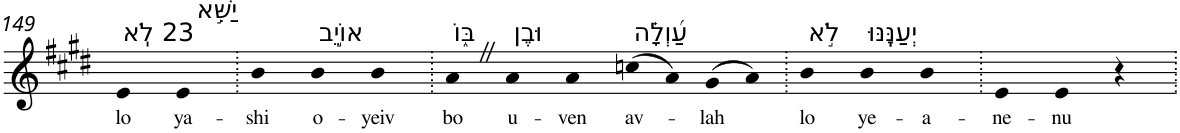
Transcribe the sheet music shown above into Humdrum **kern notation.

**kern	**text
*part1	*part1
*staff1	*staff1
*I"Piano	*
*I'Pno	*
!!LO:PB:g=z
*clefG2	*
*k[f#c#g#d#]	*
*E:	*
=149	=149
!LO:TX:a:t=23 לֹֽא	!
!	!LO:LY:b
4e	lo
!LO:TX:a:t=יַשִּׁ֣א	!
!	!LO:LY:b
4e	ya-
=150.	=150.
!	!LO:LY:b
4b	-shi
!LO:TX:a:t=אוֹיֵ֣ב	!
!	!LO:LY:b
4b	o-
!	!LO:LY:b
4b	-yeiv
=151.	=151.
!LO:TX:a:t=בּ֑וֹ	!
!	!LO:LY:b
4aZ	bo
!LO:TX:a:t=וּבֶן	!
!	!LO:LY:b
4a	u-
!	!LO:LY:b
4a	-ven
!LO:TX:a:t=עַ֝וְלָ֗ה	!
!	!LO:LY:b
(>8ccn	av-
8a)	.
!	!LO:LY:b
(>8g#	-lah
8a)	.
=152.	=152.
!LO:TX:a:t=לֹ֣א	!
!	!LO:LY:b
4b	lo
!LO:TX:a:t=יְעַנֶּֽנּוּ	!
!	!LO:LY:b
4b	ye-
!	!LO:LY:b
4b	-a-
=153.	=153.
!	!LO:LY:b
4e	-ne-
!	!LO:LY:b
4e	-nu
4r	.
=.	=.
*-	*-
